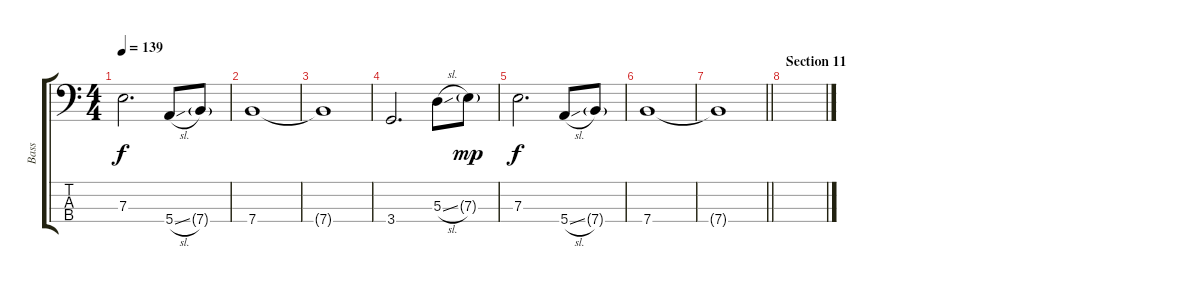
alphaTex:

\track ("Bass" "Bass") {instrument electricbassfinger}
\staff {score tabs}
\tuning (G2 D2 A1 E1) {hide}
\ts (4 4)
\tempo 139
\clef f4
\ks c
7.3.2{d dy f} 5.4{sl}.8 7.4{g}.8 |
7.4.1 |
7.4{t}.1 |
3.4.2{d} 5.3{sl}.8 7.3{g}.8{dy mp} |
7.3.2{d dy f} 5.4{sl}.8 7.4{g}.8 |
7.4.1 |
\barLineRight lightlight
7.4{t}.1 |
\section ("" "Section 11")
